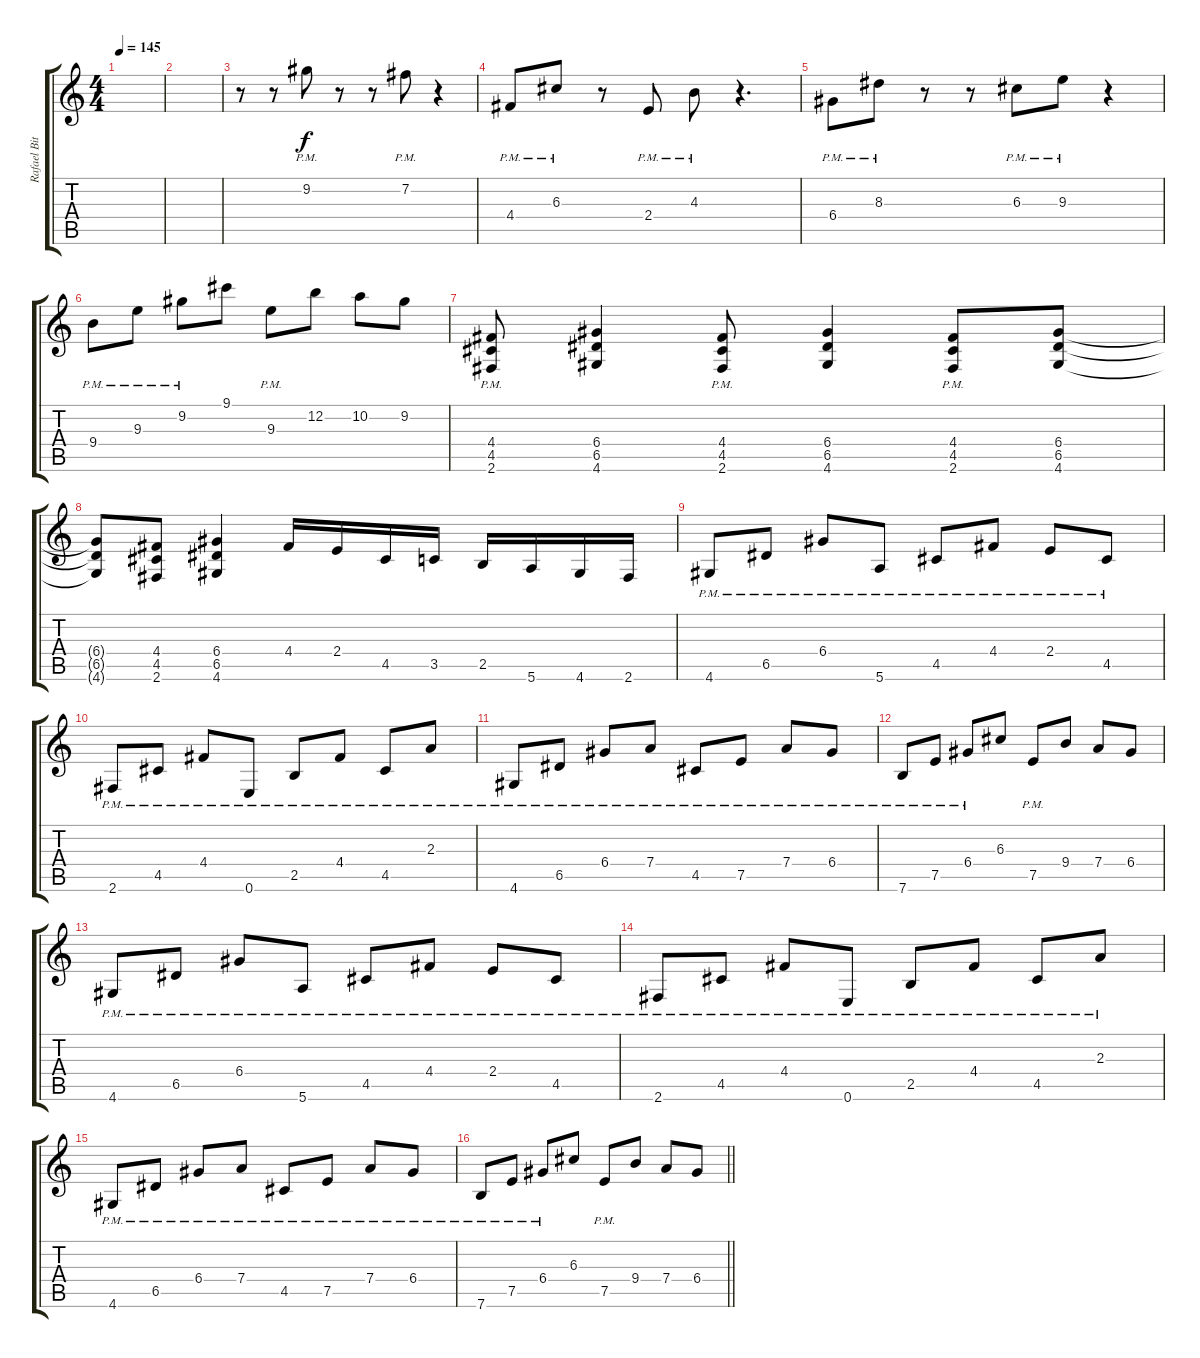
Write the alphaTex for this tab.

\track ("Rafael Bittencourt" "Rafael Bit") {instrument distortionguitar}
\staff {score tabs}
\tuning (E4 B3 G3 D3 A2 E2) {hide}
\ts (4 4)
\tempo 145
\clef g2
\ks c
|
|
r.8{volume 14 balance 15} r.8 9.2{pm}.8 r.8 r.8 7.2{pm}.8 r.4 |
4.4{pm}.8 6.3{pm}.8 r.8 2.4{pm}.8 4.3{pm}.8 r.4{d} |
6.4{pm}.8 8.3{pm}.8 r.8 r.8 6.3{pm}.8 9.3{pm}.8 r.4 |
9.4{pm}.8 9.3{pm}.8 9.2{pm}.8 9.1.8 9.3{pm}.8 12.2.8 10.2.8 9.2.8 |
(4.4{pm} 4.5{pm} 2.6{pm}).8 (6.4 6.5 4.6).4 (4.4{pm} 4.5{pm} 2.6{pm}).8 (6.4 6.5 4.6).4 (4.4{pm} 4.5{pm} 2.6{pm}).8 (6.4 6.5 4.6).8 |
(6.4{t} 6.5{t} 4.6{t}).8 (4.4 4.5 2.6).8 (6.4 6.5 4.6).4 4.4.16 2.4.16 4.5.16 3.5.16 2.5.16 5.6.16 4.6.16 2.6.16 |
4.6{pm}.8 6.5{pm}.8 6.4{pm}.8 5.6{pm}.8 4.5{pm}.8 4.4{pm}.8 2.4{pm}.8 4.5{pm}.8 |
2.6{pm}.8 4.5{pm}.8 4.4{pm}.8 0.6{pm}.8 2.5{pm}.8 4.4{pm}.8 4.5{pm}.8 2.3{pm}.8 |
4.6{pm}.8 6.5{pm}.8 6.4{pm}.8 7.4{pm}.8 4.5{pm}.8 7.5{pm}.8 7.4{pm}.8 6.4{pm}.8 |
7.6{pm}.8 7.5{pm}.8 6.4{pm}.8 6.3.8 7.5{pm}.8 9.4.8 7.4.8 6.4.8 |
4.6{pm}.8 6.5{pm}.8 6.4{pm}.8 5.6{pm}.8 4.5{pm}.8 4.4{pm}.8 2.4{pm}.8 4.5{pm}.8 |
2.6{pm}.8 4.5{pm}.8 4.4{pm}.8 0.6{pm}.8 2.5{pm}.8 4.4{pm}.8 4.5{pm}.8 2.3{pm}.8 |
4.6{pm}.8 6.5{pm}.8 6.4{pm}.8 7.4{pm}.8 4.5{pm}.8 7.5{pm}.8 7.4{pm}.8 6.4{pm}.8 |
\barLineRight lightlight
7.6{pm}.8 7.5{pm}.8 6.4{pm}.8 6.3.8 7.5{pm}.8 9.4.8 7.4.8 6.4.8
